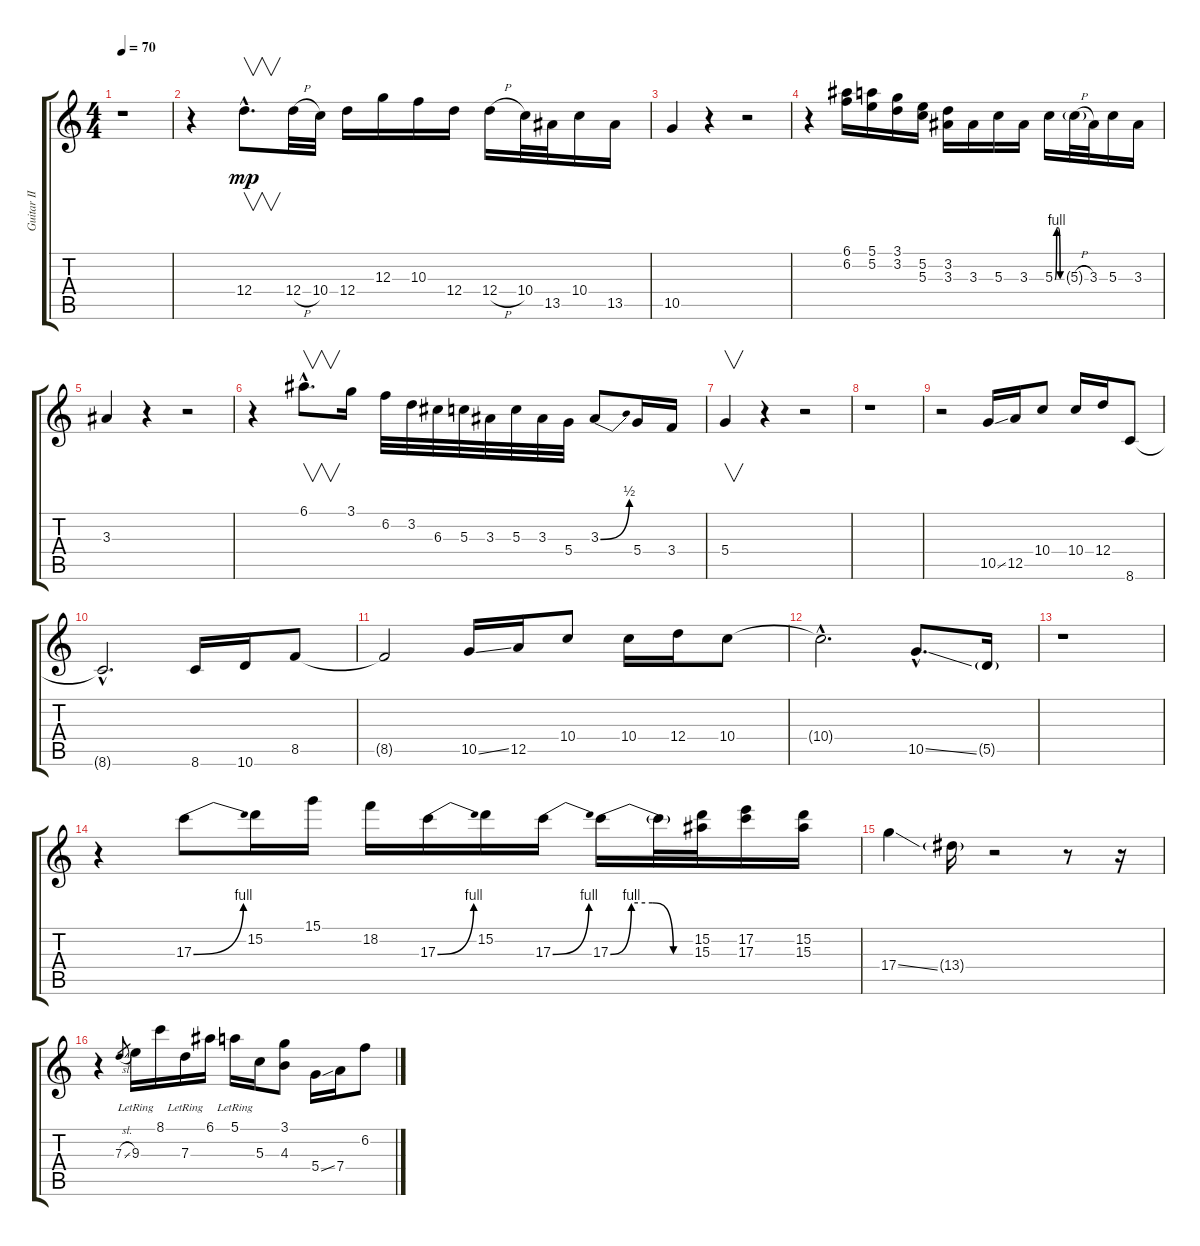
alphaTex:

\track ("Guitar II (Tommy Skeoch)" "Guitar II ") {instrument overdrivenguitar}
\staff {score tabs}
\tuning (E4 B3 G3 D3 A2 E2) {hide}
\ts (4 4)
\tempo 70
\clef g2
\ks c
r.1{dy mp volume 16} |
r.4 12.4{hac}.8{v d} 12.4{h}.32 10.4.32 12.4.16 12.3.16 10.3.16 12.4.16 12.4{h}.16 10.4.32 13.5.32 10.4.16 13.5.16 |
10.5.4 r.4 r.2 |
r.4 (6.1 6.2).16 (5.1 5.2).16 (3.1 3.2).16 (5.2 5.3).16 (3.2 3.3).16 3.3.16 5.3.16 3.3.16 5.3{be (custom 0 0 15 4 30 4 45 0 60 0)}.16 5.3{h g}.32 3.3.32 5.3.16 3.3.16 |
3.3.4 r.4 r.2 |
r.4 6.1{hac}.8{v d} 3.1.16 6.2.32 3.2.32 6.3.32 5.3.32 3.3.32 5.3.32 3.3.32 5.4.32 3.3{be (bend 0 0 60 2)}.8 5.4.16 3.4.16 |
5.4.4{v} r.4 r.2 |
r.1 |
r.2 10.5{ss}.16 12.5.16 10.4.8 10.4.16 12.4.16 8.6.8 |
8.6{hac t}.2{d} 8.6.16 10.6.16 8.5.8 |
8.5{t}.2 10.5{ss}.16 12.5.16 10.4.8 10.4.16 12.4.16 10.4.8 |
10.4{hac t}.2{d} 10.5{ss hac}.8{d} 5.5{g}.16{volume 0} |
r.1{volume 16} |
r.4 17.3{be (bend 0 0 60 4)}.8 15.2.16 15.1.16 18.2.16 17.3{be (bend 0 0 60 4)}.16 15.2.16 17.3{be (bend 0 0 60 4)}.16 17.3{be (custom 0 0 15 4 30 4 45 0 60 0)}.16 17.3{t}.32 (15.2 15.3).32 (17.2 17.3).16 (15.2 15.3).16 |
17.4{ss}.4 13.4{g}.16{volume 0} r.2{volume 16} r.8 r.16 |
r.4 7.3{sl}.8{gr} 9.3{lr}.16 8.1.16 7.3{lr}.16 6.1.16 5.1{lr}.16 5.3.16 (3.1 4.3).8 5.4{ss}.16 7.4.16 6.2.8
